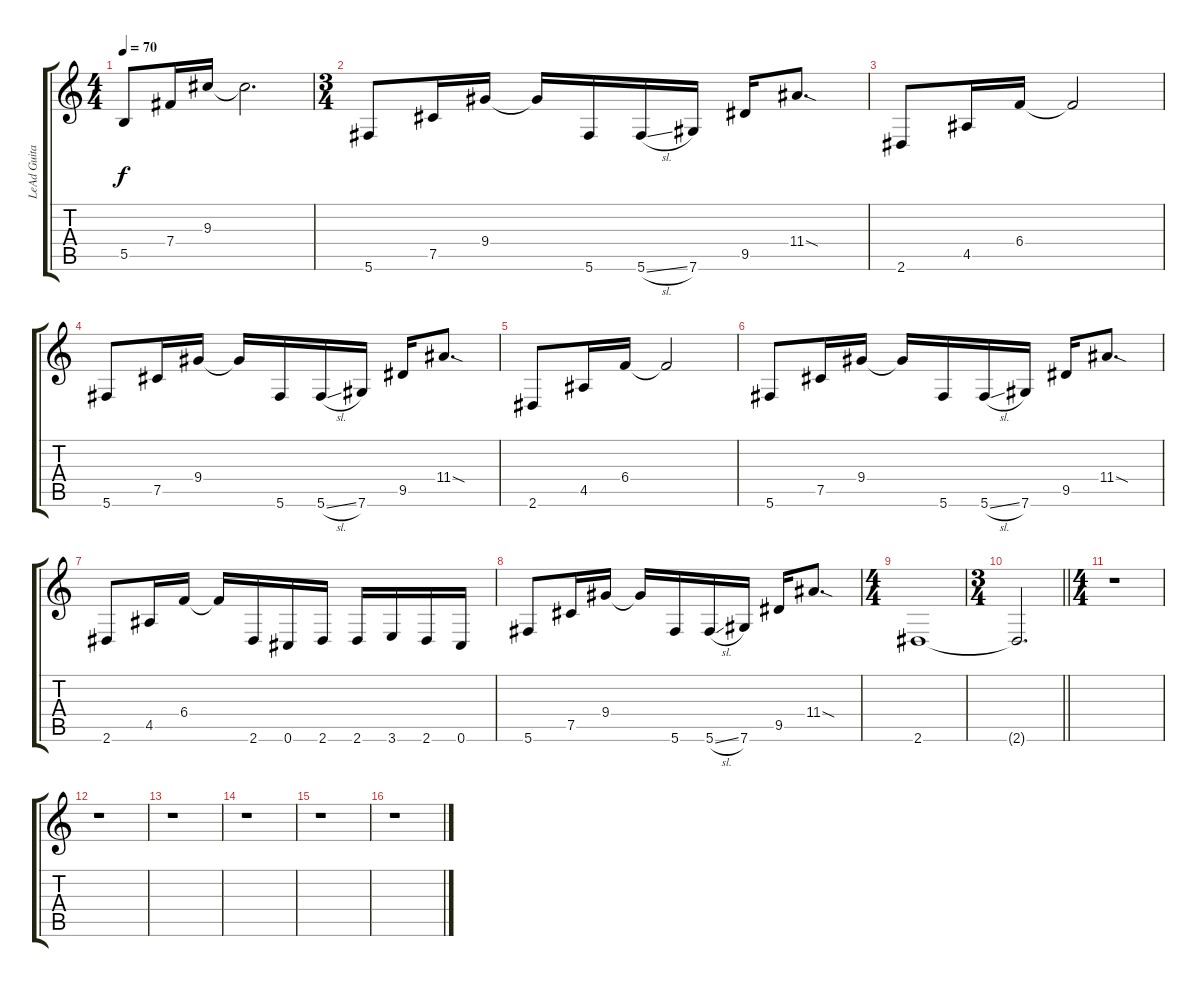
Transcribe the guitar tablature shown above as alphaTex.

\track ("LeAd Guitar [Clean]" "LeAd Guita") {instrument electricguitarclean}
\staff {score tabs}
\tuning (Db4 Ab3 E3 B2 Gb2 Db2) {hide}
\ts (4 4)
\tempo 70
\clef g2
\ks c
5.5.8{dy f} 7.4.16 9.3.16 9.3{t}.2{d} |
\ts (3 4)
5.6.8 7.5.16 9.4.16 9.4{t}.16 5.6.16 5.6{sl}.16 7.6.16 9.5.16 11.4{sod}.8{d} |
2.6.8 4.5.16 6.4.16 6.4{t}.2 |
5.6.8 7.5.16 9.4.16 9.4{t}.16 5.6.16 5.6{sl}.16 7.6.16 9.5.16 11.4{sod}.8{d} |
2.6.8 4.5.16 6.4.16 6.4{t}.2 |
5.6.8 7.5.16 9.4.16 9.4{t}.16 5.6.16 5.6{sl}.16 7.6.16 9.5.16 11.4{sod}.8{d} |
2.6.8 4.5.16 6.4.16 6.4{t}.16 2.6.16 0.6.16 2.6.16 2.6.16 3.6.16 2.6.16 0.6.16 |
5.6.8 7.5.16 9.4.16 9.4{t}.16 5.6.16 5.6{sl}.16 7.6.16 9.5.16 11.4{sod}.8{d} |
\ts (4 4)
2.6.1 |
\ts (3 4)
\barLineRight lightlight
2.6{t}.2{d} |
\ts (4 4)
r.1 |
r.1 |
r.1 |
r.1 |
r.1 |
r.1
